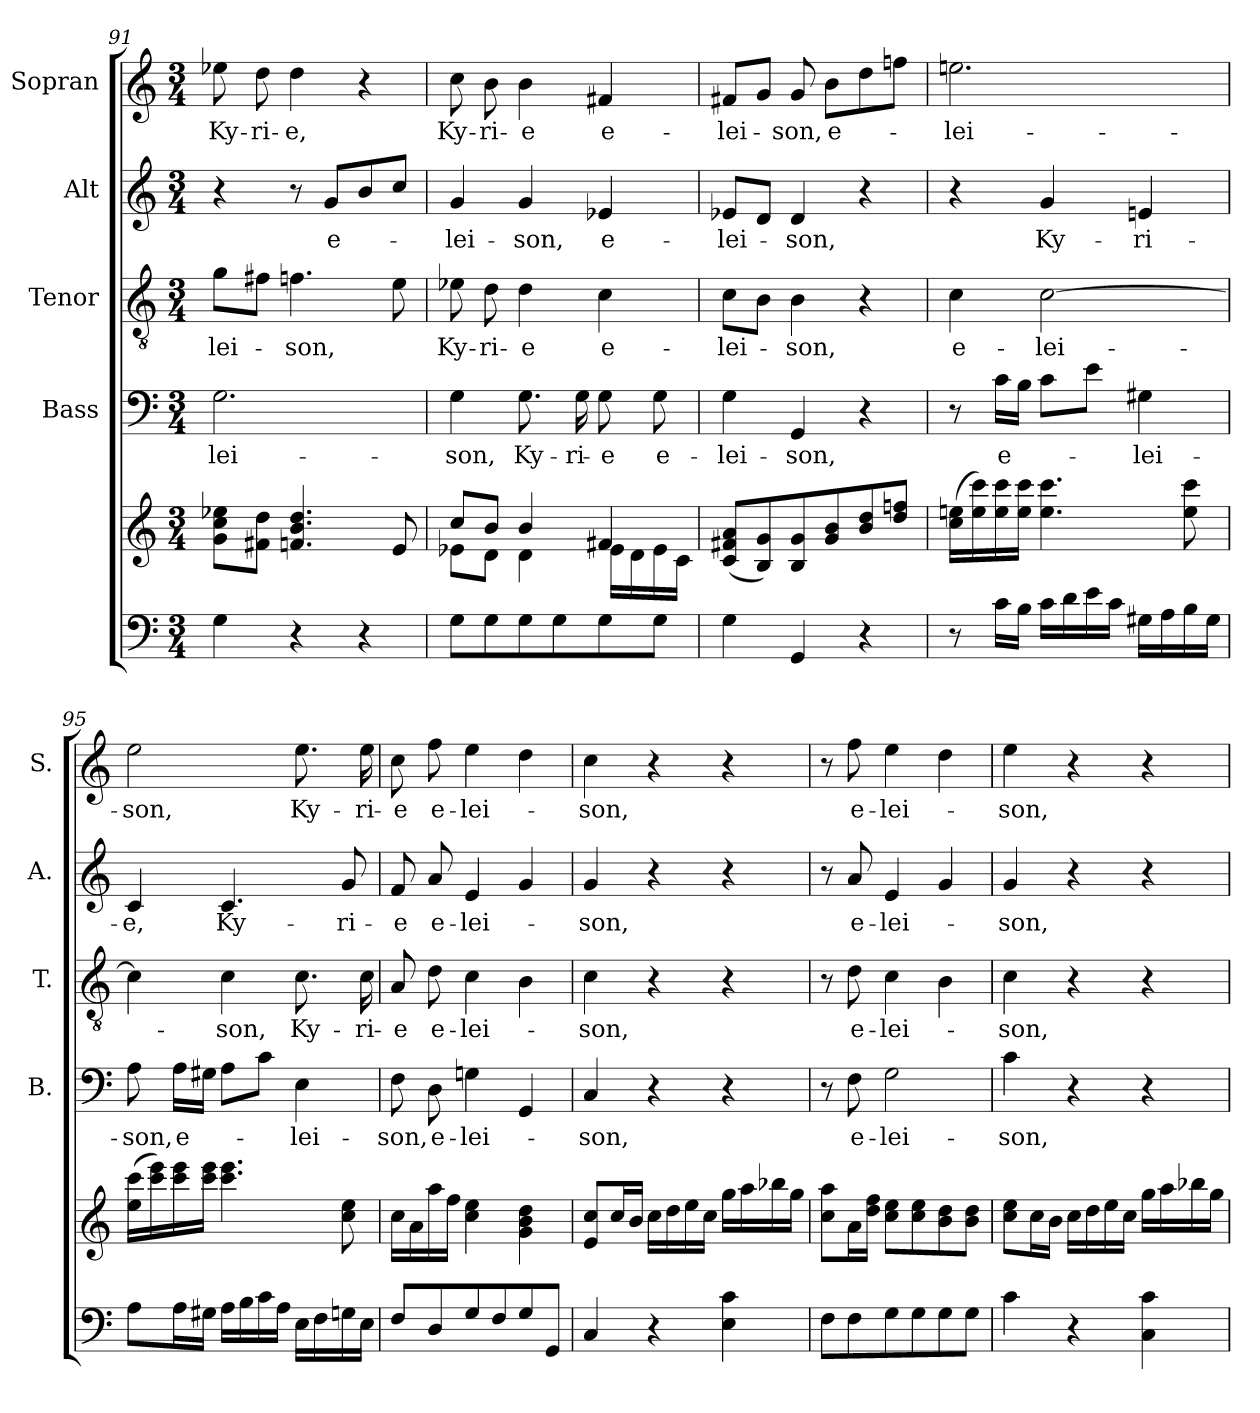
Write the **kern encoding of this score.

**kern	**kern	**kern	**text	**kern	**text	**kern	**text	**kern	**text
*part5	*part5	*part4	*part4	*part3	*part3	*part2	*part2	*part1	*part1
*staff6	*staff5	*staff4	*staff4	*staff3	*staff3	*staff2	*staff2	*staff1	*staff1
*	*	*I"Bass	*	*I"Tenor	*	*I"Alt	*	*I"Sopran	*
*	*	*I'B.	*	*I'T.	*	*I'A.	*	*I'S.	*
*clefF4	*clefG2	*clefF4	*	*clefGv2	*	*clefG2	*	*clefG2	*
*k[]	*k[]	*k[]	*	*k[]	*	*k[]	*	*k[]	*
*C:	*C:	*C:	*	*C:	*	*C:	*	*C:	*
*M3/4	*M3/4	*M3/4	*	*M3/4	*	*M3/4	*	*M3/4	*
=91	=91	=91	=91	=91	=91	=91	=91	=91	=91
!	!	!	!LO:LY:b	!	!LO:LY:b	!	!	!	!LO:LY:b
4G\	8g\ 8cc\ 8ee-X\L	2.G\	-lei-	8g\L	-lei-	4r	.	8ee-X\	Ky-
!	!	!	!	!	!	!	!	!	!LO:LY:b
.	8f#X\ 8dd\J	.	.	8f#X\J	.	.	.	8dd\	-ri-
!	!	!	!	!	!LO:LY:b	!	!	!	!LO:LY:b
4r	4.fn/ 4.b/ 4.dd/	.	.	4.fn\	-son,	8r	.	4dd\	-e,
!	!	!	!	!	!	!	!LO:LY:b	!	!
.	.	.	.	.	.	8g/L	e-	.	.
4r	.	.	.	.	.	8b/	.	4r	.
.	8e/	.	.	8e\	.	8cc/J	.	.	.
=92	=92	=92	=92	=92	=92	=92	=92	=92	=92
*	*^	*	*	*	*	*	*	*	*
!	!	!	!	!LO:LY:b	!	!LO:LY:b	!	!LO:LY:b	!	!LO:LY:b
8G\L	8cc/L	8e-X\L	4G\	-son,	8e-X\	Ky-	4g/	-lei-	8cc\	Ky-
!	!	!	!	!	!	!LO:LY:b	!	!	!	!LO:LY:b
8G\	8b/J	8d\J	.	.	8d\	-ri-	.	.	8b\	-ri-
!	!	!	!	!LO:LY:b	!	!LO:LY:b	!	!LO:LY:b	!	!LO:LY:b
8G\	4b/	4d\	8.G\	Ky-	4d\	-e	4g/	-son,	4b\	-e
8G\	.	.	.	.	.	.	.	.	.	.
!	!	!	!	!LO:LY:b	!	!	!	!	!	!
.	.	.	16G\	-ri-	.	.	.	.	.	.
!	!	!	!	!LO:LY:b	!	!LO:LY:b	!	!LO:LY:b	!	!LO:LY:b
8G\	4f#X/	16e-\LL	8G\	-e	4c\	e-	4e-X/	e-	4f#X/	e-
.	.	16d\	.	.	.	.	.	.	.	.
!	!	!	!	!LO:LY:b	!	!	!	!	!	!
8G\J	.	16e-\	8G\	e-	.	.	.	.	.	.
.	.	16c\JJ	.	.	.	.	.	.	.	.
=93	=93	=93	=93	=93	=93	=93	=93	=93	=93	=93
!	!	!	!	!LO:LY:b	!	!LO:LY:b	!	!LO:LY:b	!	!LO:LY:b
*	*v	*v	*	*	*	*	*	*	*	*
4G\	(<8c/ 8f#X/ 8a/L	4G\	-lei-	8c\L	-lei-	8e-X/L	-lei-	8f#X/L	-lei-
.	8B/ 8g/)	.	.	8B\J	.	8d/J	.	8g/J	.
!	!	!	!LO:LY:b	!	!LO:LY:b	!	!LO:LY:b	!	!LO:LY:b
4GG/	8B/ 8g/	4GG/	-son,	4B\	-son,	4d/	-son,	8g/	-son,
!	!	!	!	!	!	!	!	!	!LO:LY:b
.	8g/ 8b/	.	.	.	.	.	.	8b\L	e-
4r	8b/ 8dd/	4r	.	4r	.	4r	.	8dd\	.
.	8dd/ 8ffn/J	.	.	.	.	.	.	8ffn\J	.
!!LO:LB:g=z
=94	=94	=94	=94	=94	=94	=94	=94	=94	=94
!	!	!	!	!	!LO:LY:b	!	!	!	!LO:LY:b
8r	(>16cc\ 16een\LL	8r	.	4c\	e-	4r	.	2.een\	-lei-
.	16ee\ 16ccc\)	.	.	.	.	.	.	.	.
!	!	!	!LO:LY:b	!	!	!	!	!	!
16c\LL	16ee\ 16ccc\	16c\LL	e-	.	.	.	.	.	.
16B\JJ	16ee\ 16ccc\JJ	16B\JJ	.	.	.	.	.	.	.
!	!	!	!	!	!LO:LY:b	!	!LO:LY:b	!	!
16c\LL	4.ee\ 4.ccc\	8c\L	.	[2c\	-lei-	4g/	Ky-	.	.
16d\	.	.	.	.	.	.	.	.	.
16e\	.	8e\J	.	.	.	.	.	.	.
16c\JJ	.	.	.	.	.	.	.	.	.
!	!	!	!LO:LY:b	!	!	!	!LO:LY:b	!	!
16G#X\LL	.	4G#X\	-lei-	.	.	4en/	-ri-	.	.
16A\	.	.	.	.	.	.	.	.	.
16B\	8ee\ 8ccc\	.	.	.	.	.	.	.	.
16G#\JJ	.	.	.	.	.	.	.	.	.
=95	=95	=95	=95	=95	=95	=95	=95	=95	=95
!	!	!	!LO:LY:b	!	!	!	!LO:LY:b	!	!LO:LY:b
8A\L	(>16ee\ 16ccc\LL	8A\	-son,	4c\]	.	4c/	-e,	2ee\	-son,
.	16ccc\ 16eee\)	.	.	.	.	.	.	.	.
!	!	!	!LO:LY:b	!	!	!	!	!	!
16A\L	16ccc\ 16eee\	16A\LL	e-	.	.	.	.	.	.
16G#X\JJ	16ccc\ 16eee\JJ	16G#X\JJ	.	.	.	.	.	.	.
!	!	!	!	!	!LO:LY:b	!	!LO:LY:b	!	!
16A\LL	4.ccc\ 4.eee\	8A\L	.	4c\	-son,	4.c/	Ky-	.	.
16B\	.	.	.	.	.	.	.	.	.
16c\	.	8c\J	.	.	.	.	.	.	.
16A\JJ	.	.	.	.	.	.	.	.	.
!	!	!	!LO:LY:b	!	!LO:LY:b	!	!	!	!LO:LY:b
16E\LL	.	4E\	-lei-	8.c\	Ky-	.	.	8.ee\	Ky-
16F\	.	.	.	.	.	.	.	.	.
!	!	!	!	!	!	!	!LO:LY:b	!	!
16Gn\	8cc\ 8ee\	.	.	.	.	8g/	-ri-	.	.
!	!	!	!	!	!LO:LY:b	!	!	!	!LO:LY:b
16E\JJ	.	.	.	16c\	-ri-	.	.	16ee\	-ri-
=96	=96	=96	=96	=96	=96	=96	=96	=96	=96
!	!	!	!LO:LY:b	!	!LO:LY:b	!	!LO:LY:b	!	!LO:LY:b
8F/L	16cc\LL	8F\	-son,	8A/	-e	8f/	-e	8cc\	-e
.	16a\	.	.	.	.	.	.	.	.
!	!	!	!LO:LY:b	!	!LO:LY:b	!	!LO:LY:b	!	!LO:LY:b
8D/	16aa\	8D\	e-	8d\	e-	8a/	e-	8ff\	e-
.	16ff\JJ	.	.	.	.	.	.	.	.
!	!	!	!LO:LY:b	!	!LO:LY:b	!	!LO:LY:b	!	!LO:LY:b
8G/	4cc\ 4ee\	4Gn\	-lei-	4c\	-lei-	4e/	-lei-	4ee\	-lei-
8F/	.	.	.	.	.	.	.	.	.
8G/	4g\ 4b\ 4dd\	4GG/	.	4B\	.	4g/	.	4dd\	.
8GG/J	.	.	.	.	.	.	.	.	.
=97	=97	=97	=97	=97	=97	=97	=97	=97	=97
!	!	!	!LO:LY:b	!	!LO:LY:b	!	!LO:LY:b	!	!LO:LY:b
4C/	8e/ 8cc/L	4C/	-son,	4c\	-son,	4g/	-son,	4cc\	-son,
.	16cc/L	.	.	.	.	.	.	.	.
.	16b/JJ	.	.	.	.	.	.	.	.
4r	16cc\LL	4r	.	4r	.	4r	.	4r	.
.	16dd\	.	.	.	.	.	.	.	.
.	16ee\	.	.	.	.	.	.	.	.
.	16cc\JJ	.	.	.	.	.	.	.	.
4E\ 4c\	16gg\LL	4r	.	4r	.	4r	.	4r	.
.	16aa\	.	.	.	.	.	.	.	.
.	16bb-X\	.	.	.	.	.	.	.	.
.	16gg\JJ	.	.	.	.	.	.	.	.
!!LO:PB:g=z
=98	=98	=98	=98	=98	=98	=98	=98	=98	=98
8F\L	8cc\ 8aa\L	8r	.	8r	.	8r	.	8r	.
!	!	!	!LO:LY:b	!	!LO:LY:b	!	!LO:LY:b	!	!LO:LY:b
8F\	16a\L	8F\	e-	8d\	e-	8a/	e-	8ff\	e-
.	16dd\ 16ff\JJ	.	.	.	.	.	.	.	.
!	!	!	!LO:LY:b	!	!LO:LY:b	!	!LO:LY:b	!	!LO:LY:b
8G\	8cc\ 8ee\L	2G\	-lei-	4c\	-lei-	4e/	-lei-	4ee\	-lei-
8G\	8cc\ 8ee\	.	.	.	.	.	.	.	.
8G\	8b\ 8dd\	.	.	4B\	.	4g/	.	4dd\	.
8G\J	8b\ 8dd\J	.	.	.	.	.	.	.	.
=99	=99	=99	=99	=99	=99	=99	=99	=99	=99
!	!	!	!LO:LY:b	!	!LO:LY:b	!	!LO:LY:b	!	!LO:LY:b
4c\	8cc\ 8ee\L	4c\	-son,	4c\	-son,	4g/	-son,	4ee\	-son,
.	16cc\L	.	.	.	.	.	.	.	.
.	16b\JJ	.	.	.	.	.	.	.	.
4r	16cc\LL	4r	.	4r	.	4r	.	4r	.
.	16dd\	.	.	.	.	.	.	.	.
.	16ee\	.	.	.	.	.	.	.	.
.	16cc\JJ	.	.	.	.	.	.	.	.
4C\ 4c\	16gg\LL	4r	.	4r	.	4r	.	4r	.
.	16aa\	.	.	.	.	.	.	.	.
.	16bb-X\	.	.	.	.	.	.	.	.
.	16gg\JJ	.	.	.	.	.	.	.	.
=	=	=	=	=	=	=	=	=	=
*-	*-	*-	*-	*-	*-	*-	*-	*-	*-
